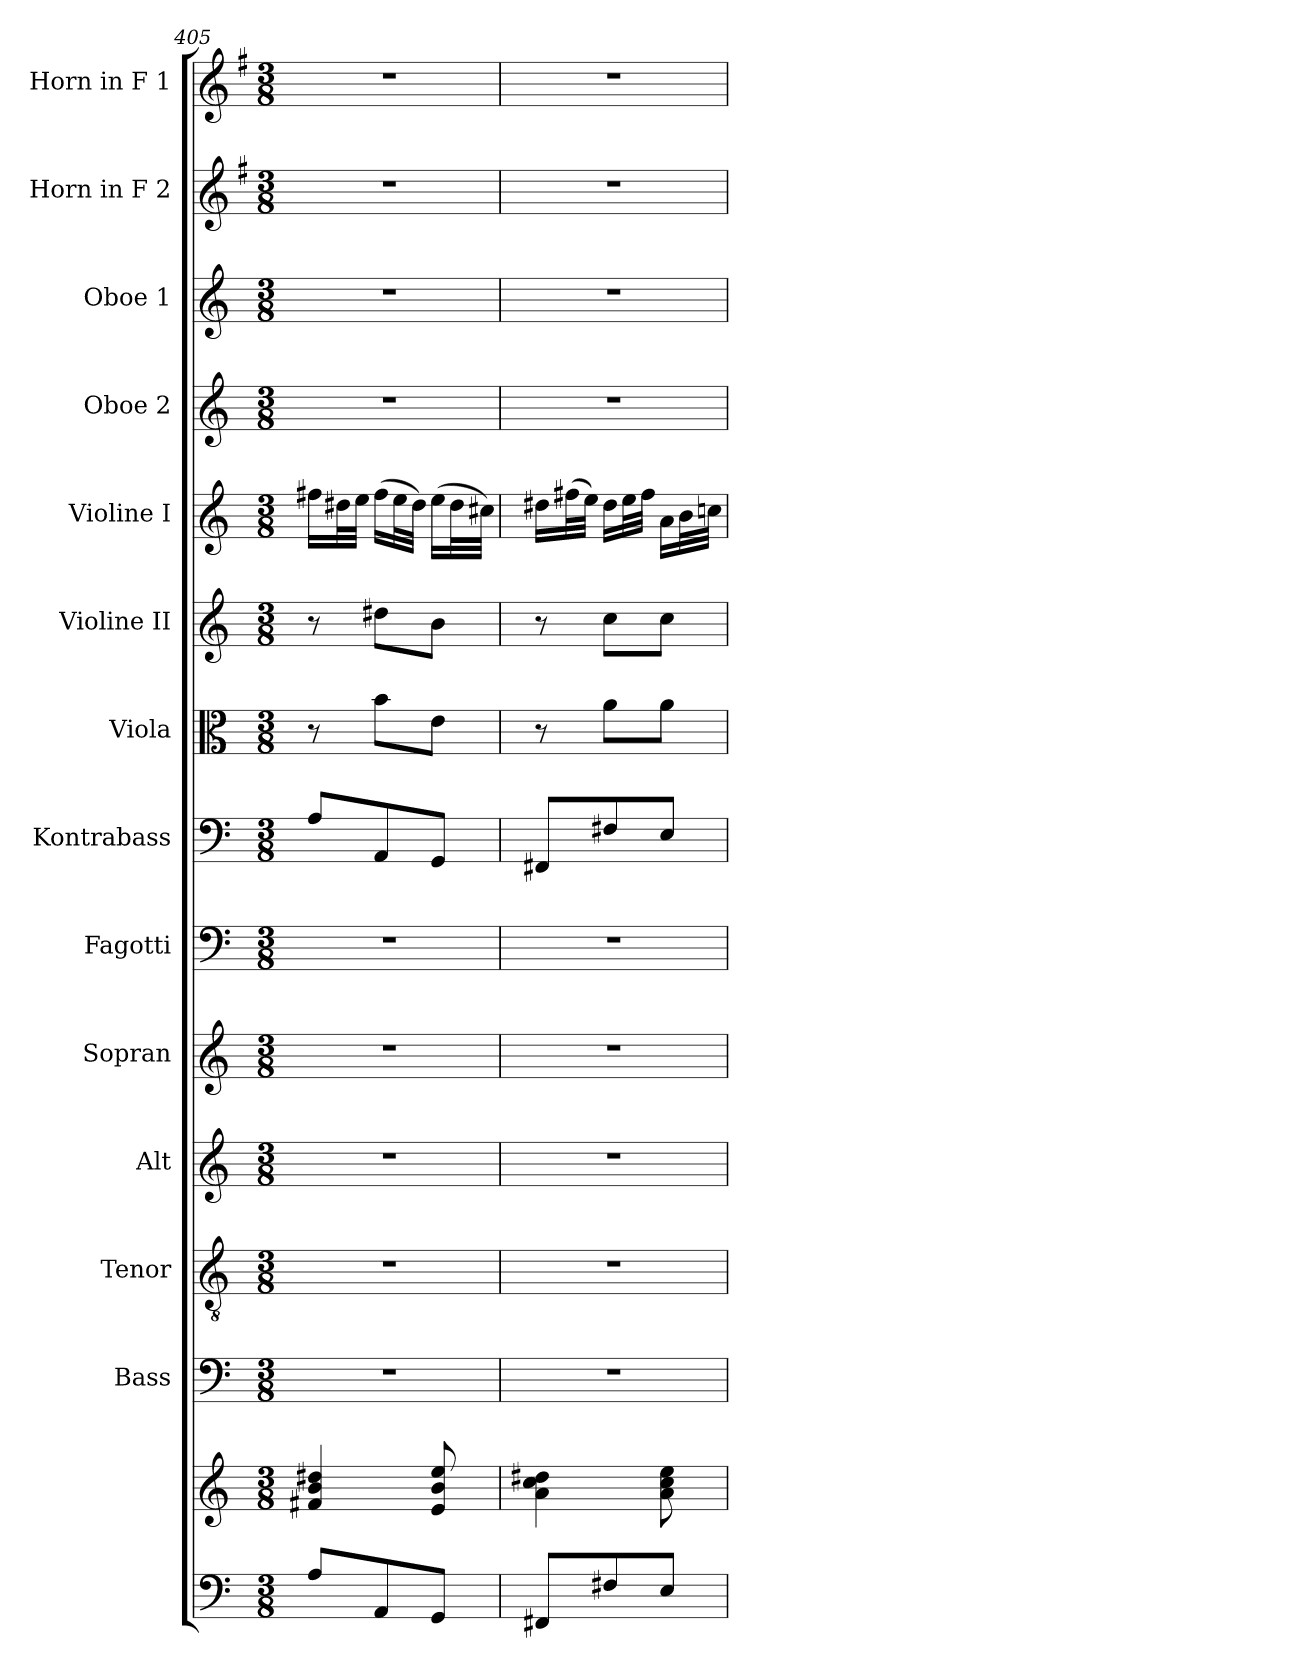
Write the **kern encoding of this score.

**kern	**kern	**kern	**kern	**kern	**kern	**kern	**kern	**kern	**kern	**kern	**kern	**kern	**kern	**kern
*part14	*part14	*part13	*part12	*part11	*part10	*part9	*part8	*part7	*part6	*part5	*part4	*part3	*part2	*part1
*staff15	*staff14	*staff13	*staff12	*staff11	*staff10	*staff9	*staff8	*staff7	*staff6	*staff5	*staff4	*staff3	*staff2	*staff1
*	*	*I"Bass	*I"Tenor	*I"Alt	*I"Sopran	*I"Fagotti	*I"Kontrabass	*I"Viola	*I"Violine II	*I"Violine I	*I"Oboe 2	*I"Oboe 1	*I"Horn in F 2	*I"Horn in F 1
*	*	*I'B.	*I'T.	*I'A.	*I'S.	*I'Fg.	*I'Kb.	*I'Vla.	*I'Vl. II	*I'Vl. I	*I'Ob. 2	*I'Ob. 1	*	*
*clefF4	*clefG2	*clefF4	*clefGv2	*clefG2	*clefG2	*clefF4	*clefF4	*clefC3	*clefG2	*clefG2	*clefG2	*clefG2	*clefG2	*clefG2
*	*	*	*	*	*	*	*ITrd7c12	*	*	*	*	*	*ITrd4c7	*ITrd4c7
*k[]	*k[]	*k[]	*k[]	*k[]	*k[]	*k[]	*k[]	*k[]	*k[]	*k[]	*k[]	*k[]	*k[]	*k[]
*C:	*C:	*C:	*C:	*C:	*C:	*C:	*C:	*C:	*C:	*C:	*C:	*C:	*C:	*C:
*M3/8	*M3/8	*M3/8	*M3/8	*M3/8	*M3/8	*M3/8	*M3/8	*M3/8	*M3/8	*M3/8	*M3/8	*M3/8	*M3/8	*M3/8
=405	=405	=405	=405	=405	=405	=405	=405	=405	=405	=405	=405	=405	=405	=405
8A/L	4f#X/ 4b/ 4dd#X/	4.r	4.r	4.r	4.r	4.r	8AA/L	8r	8r	16ff#X\LL	4.r	4.r	4.r	4.r
.	.	.	.	.	.	.	.	.	.	32dd#X\L	.	.	.	.
.	.	.	.	.	.	.	.	.	.	32ee\JJJ	.	.	.	.
8AA/	.	.	.	.	.	.	8AAA/	8b\L	8dd#X\L	(>16ff#\LL	.	.	.	.
.	.	.	.	.	.	.	.	.	.	32ee\L	.	.	.	.
.	.	.	.	.	.	.	.	.	.	32dd#\JJJ)	.	.	.	.
8GG/J	8e/ 8b/ 8ee/	.	.	.	.	.	8GGG/J	8e\J	8b\J	(>16ee\LL	.	.	.	.
.	.	.	.	.	.	.	.	.	.	32dd#\L	.	.	.	.
.	.	.	.	.	.	.	.	.	.	32cc#X\JJJ)	.	.	.	.
=406	=406	=406	=406	=406	=406	=406	=406	=406	=406	=406	=406	=406	=406	=406
8FF#X/L	4a\ 4cc\ 4dd#X\	4.r	4.r	4.r	4.r	4.r	8FFF#X/L	8r	8r	16dd#X\LL	4.r	4.r	4.r	4.r
.	.	.	.	.	.	.	.	.	.	(>32ff#X\L	.	.	.	.
.	.	.	.	.	.	.	.	.	.	32ee\JJJ)	.	.	.	.
8F#X/	.	.	.	.	.	.	8FF#X/	8a\L	8cc\L	16dd#\LL	.	.	.	.
.	.	.	.	.	.	.	.	.	.	32ee\L	.	.	.	.
.	.	.	.	.	.	.	.	.	.	32ff#\JJJ	.	.	.	.
8E/J	8a\ 8cc\ 8ee\	.	.	.	.	.	8EE/J	8a\J	8cc\J	16a\LL	.	.	.	.
.	.	.	.	.	.	.	.	.	.	32b\L	.	.	.	.
.	.	.	.	.	.	.	.	.	.	32ccn\JJJ	.	.	.	.
=	=	=	=	=	=	=	=	=	=	=	=	=	=	=
*-	*-	*-	*-	*-	*-	*-	*-	*-	*-	*-	*-	*-	*-	*-
